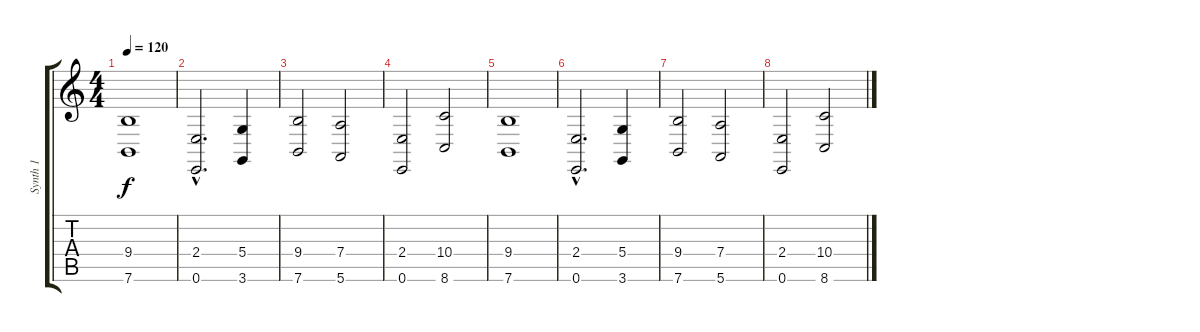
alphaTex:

\track ("Synth 1" "Synth 1") {instrument stringensemble1}
\staff {score tabs}
\tuning (E4 B3 G3 D3 A2 E2) {hide}
\ts (4 4)
\tempo 120
\clef g2
\ks c
(9.4 7.6).1{dy f} |
(2.4{hac} 0.6{hac}).2{d} (5.4 3.6).4 |
(9.4 7.6).2 (7.4 5.6).2 |
(2.4 0.6).2 (10.4 8.6).2 |
(9.4 7.6).1 |
(2.4{hac} 0.6{hac}).2{d} (5.4 3.6).4 |
(9.4 7.6).2 (7.4 5.6).2 |
(2.4 0.6).2 (10.4 8.6).2
